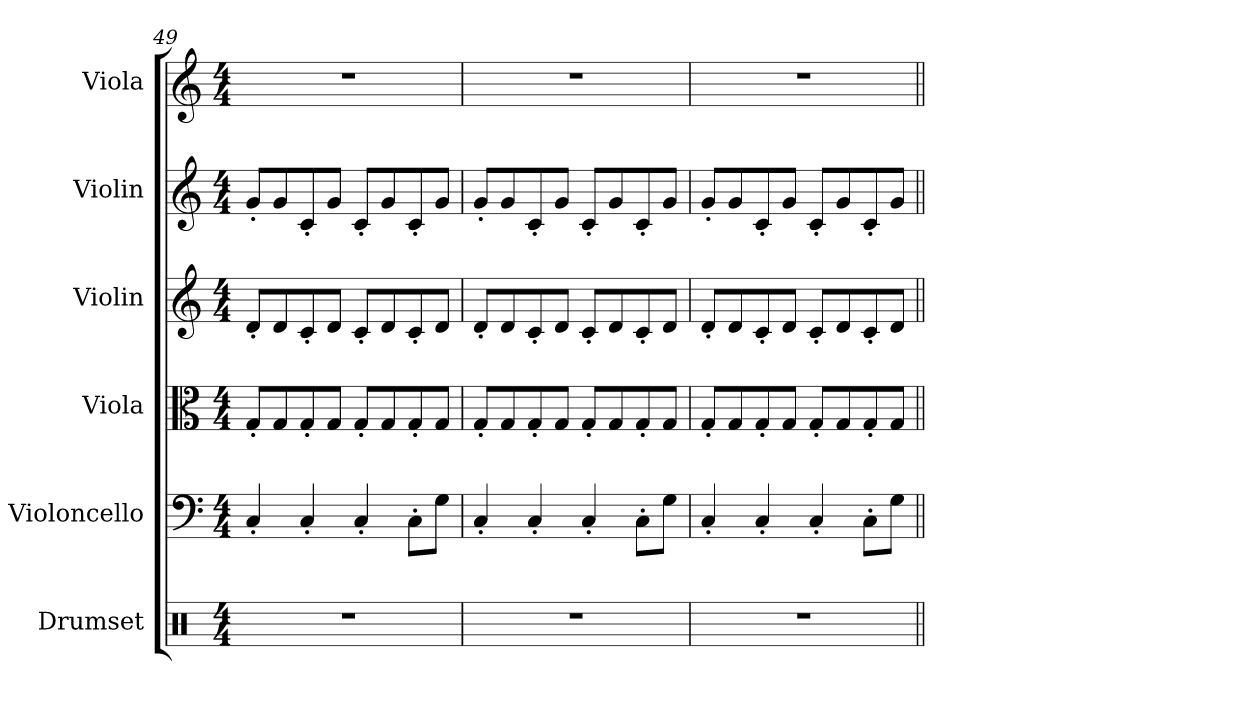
**kern	**kern	**kern	**kern	**kern	**kern
*part6	*part5	*part4	*part3	*part2	*part1
*staff6	*staff5	*staff4	*staff3	*staff2	*staff1
*I"Drumset	*I"Violoncello	*I"Viola	*I"Violin	*I"Violin	*I"Viola
*I'Drs.	*I'Vc.	*I'Vla.	*I'Vln.	*I'Vln.	*I'Vla.
*clefX	*clefF4	*clefC3	*clefG2	*clefG2	*clefG2
*k[]	*k[]	*k[]	*k[]	*k[]	*k[]
*M4/4	*M4/4	*M4/4	*M4/4	*M4/4	*M4/4
=49	=49	=49	=49	=49	=49
1r	4C'/	8G'/L	8d'/L	8g'/L	1r
.	.	8G/	8d/	8g/	.
.	4C'/	8G'/	8c'/	8c'/	.
.	.	8G/J	8d/J	8g/J	.
.	4C'/	8G'/L	8c'/L	8c'/L	.
.	.	8G/	8d/	8g/	.
.	8C'\L	8G'/	8c'/	8c'/	.
.	8G\J	8G/J	8d/J	8g/J	.
=50	=50	=50	=50	=50	=50
1r	4C'/	8G'/L	8d'/L	8g'/L	1r
.	.	8G/	8d/	8g/	.
.	4C'/	8G'/	8c'/	8c'/	.
.	.	8G/J	8d/J	8g/J	.
.	4C'/	8G'/L	8c'/L	8c'/L	.
.	.	8G/	8d/	8g/	.
.	8C'\L	8G'/	8c'/	8c'/	.
.	8G\J	8G/J	8d/J	8g/J	.
=51	=51	=51	=51	=51	=51
1r	4C'/	8G'/L	8d'/L	8g'/L	1r
.	.	8G/	8d/	8g/	.
.	4C'/	8G'/	8c'/	8c'/	.
.	.	8G/J	8d/J	8g/J	.
.	4C'/	8G'/L	8c'/L	8c'/L	.
.	.	8G/	8d/	8g/	.
.	8C'\L	8G'/	8c'/	8c'/	.
.	8G\J	8G/J	8d/J	8g/J	.
=||	=||	=||	=||	=||	=||
*-	*-	*-	*-	*-	*-
